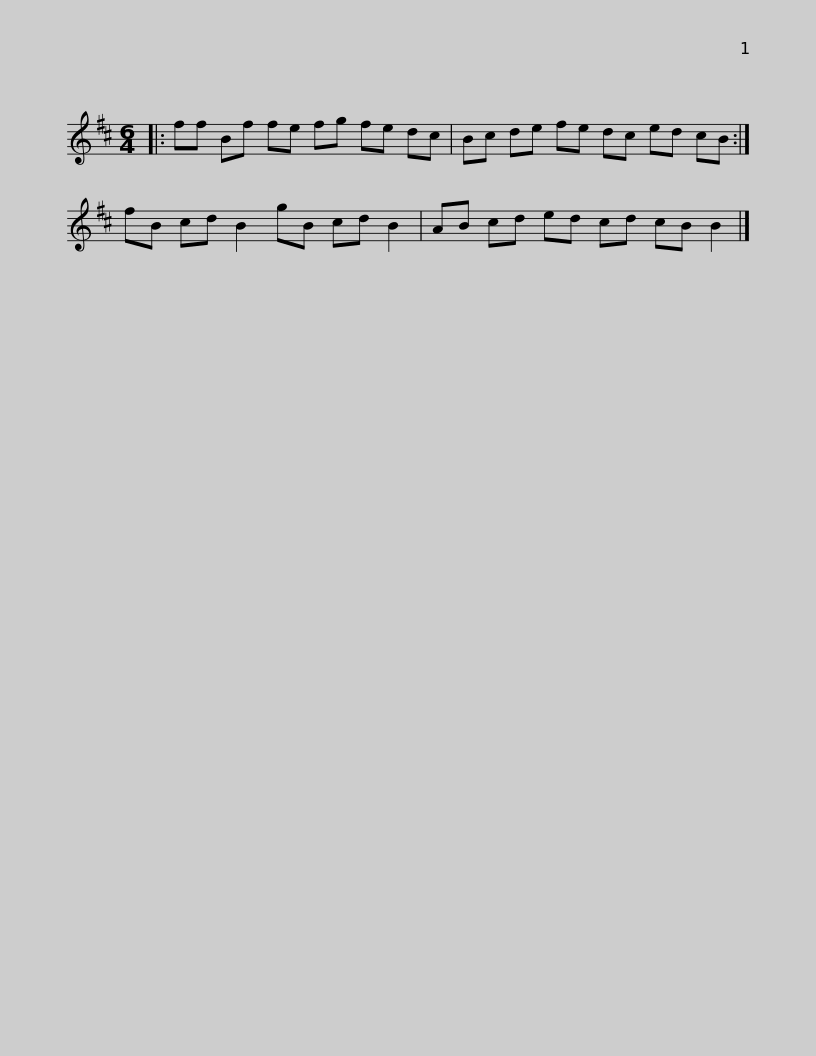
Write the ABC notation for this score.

X:1
L:1/8
M:6/4
I:linebreak $
K:Bmin
V:1 treble
V:1
|: ff Bf fe fg fe dc | Bc de fe dc ed cB :| fB cd B2 gB cd B2 |$ AB cd ed cd cB B2 |] %4
